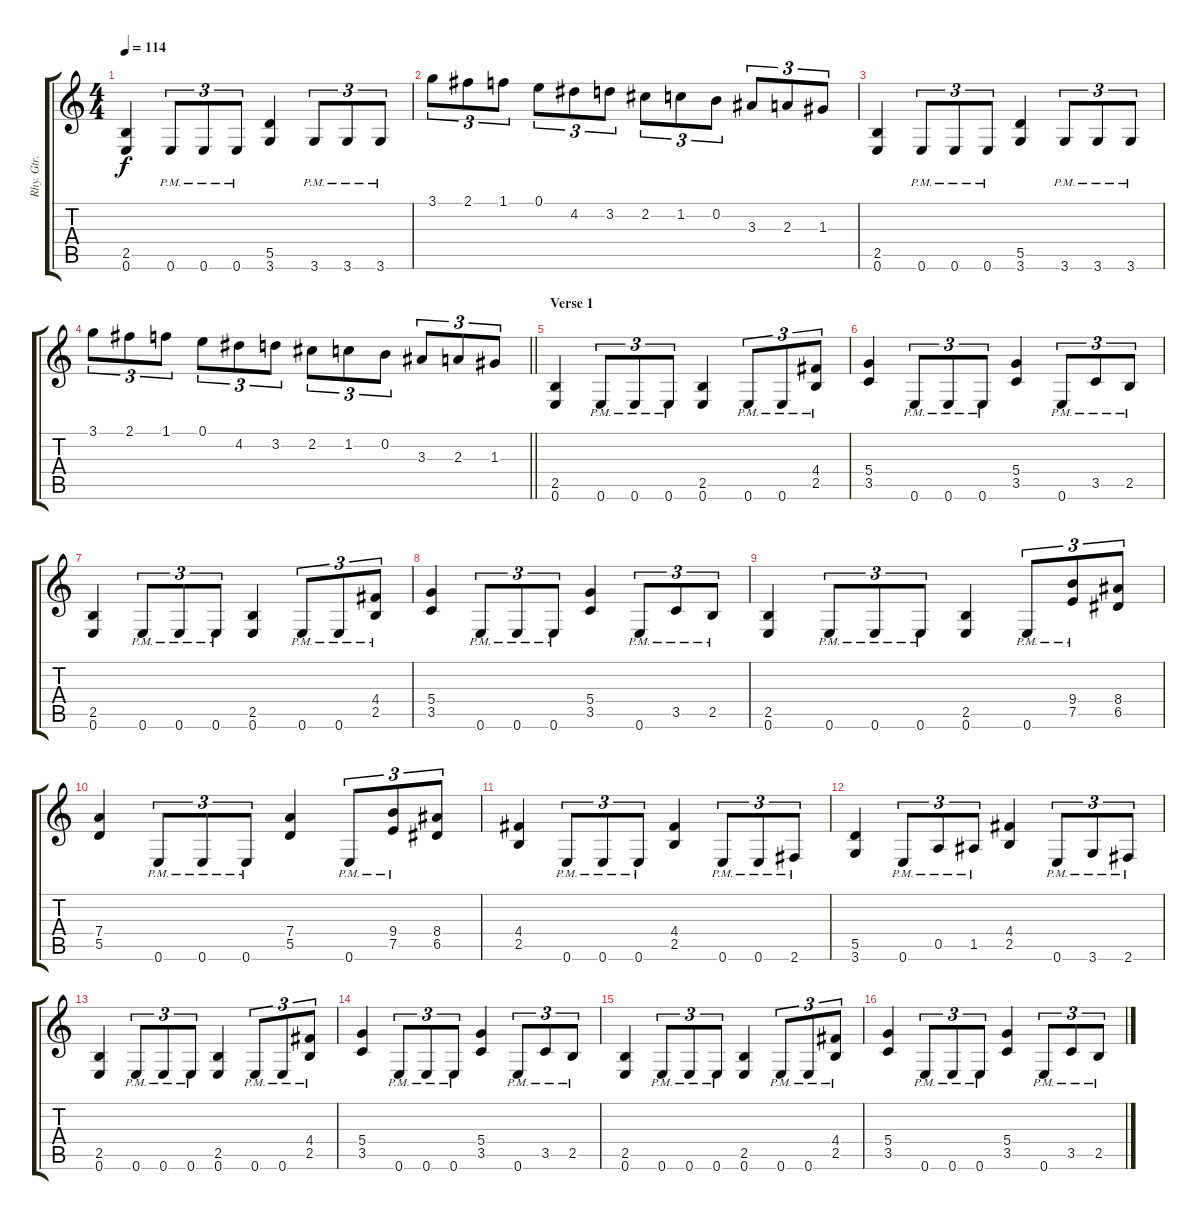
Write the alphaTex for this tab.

\track ("Rhy. Gtr. 1" "Rhy. Gtr. ") {instrument distortionguitar}
\staff {score tabs}
\tuning (E4 B3 G3 D3 A2 E2) {hide}
\ts (4 4)
\tempo 114
\clef g2
\ks c
(2.5 0.6).4{dy f} 0.6{pm}.8{tu (3 2)} 0.6{pm}.8{tu (3 2)} 0.6{pm}.8{tu (3 2)} (5.5 3.6).4 3.6{pm}.8{tu (3 2)} 3.6{pm}.8{tu (3 2)} 3.6{pm}.8{tu (3 2)} |
3.1.8{tu (3 2)} 2.1.8{tu (3 2)} 1.1.8{tu (3 2)} 0.1.8{tu (3 2)} 4.2.8{tu (3 2)} 3.2.8{tu (3 2)} 2.2.8{tu (3 2)} 1.2.8{tu (3 2)} 0.2.8{tu (3 2)} 3.3.8{tu (3 2)} 2.3.8{tu (3 2)} 1.3.8{tu (3 2)} |
(2.5 0.6).4 0.6{pm}.8{tu (3 2)} 0.6{pm}.8{tu (3 2)} 0.6{pm}.8{tu (3 2)} (5.5 3.6).4 3.6{pm}.8{tu (3 2)} 3.6{pm}.8{tu (3 2)} 3.6{pm}.8{tu (3 2)} |
\barLineRight lightlight
3.1.8{tu (3 2)} 2.1.8{tu (3 2)} 1.1.8{tu (3 2)} 0.1.8{tu (3 2)} 4.2.8{tu (3 2)} 3.2.8{tu (3 2)} 2.2.8{tu (3 2)} 1.2.8{tu (3 2)} 0.2.8{tu (3 2)} 3.3.8{tu (3 2)} 2.3.8{tu (3 2)} 1.3.8{tu (3 2)} |
\section ("" "Verse 1")
(2.5 0.6).4 0.6{pm}.8{tu (3 2)} 0.6{pm}.8{tu (3 2)} 0.6{pm}.8{tu (3 2)} (2.5 0.6).4 0.6{pm}.8{tu (3 2)} 0.6{pm}.8{tu (3 2)} (4.4{pm} 2.5{pm}).8{tu (3 2)} |
(5.4 3.5).4 0.6{pm}.8{tu (3 2)} 0.6{pm}.8{tu (3 2)} 0.6{pm}.8{tu (3 2)} (5.4 3.5).4 0.6{pm}.8{tu (3 2)} 3.5{pm}.8{tu (3 2)} 2.5{pm}.8{tu (3 2)} |
(2.5 0.6).4 0.6{pm}.8{tu (3 2)} 0.6{pm}.8{tu (3 2)} 0.6{pm}.8{tu (3 2)} (2.5 0.6).4 0.6{pm}.8{tu (3 2)} 0.6{pm}.8{tu (3 2)} (4.4{pm} 2.5{pm}).8{tu (3 2)} |
(5.4 3.5).4 0.6{pm}.8{tu (3 2)} 0.6{pm}.8{tu (3 2)} 0.6{pm}.8{tu (3 2)} (5.4 3.5).4 0.6{pm}.8{tu (3 2)} 3.5{pm}.8{tu (3 2)} 2.5{pm}.8{tu (3 2)} |
(2.5 0.6).4 0.6{pm}.8{tu (3 2)} 0.6{pm}.8{tu (3 2)} 0.6{pm}.8{tu (3 2)} (2.5 0.6).4 0.6{pm}.8{tu (3 2)} (9.4{pm} 7.5{pm}).8{tu (3 2)} (8.4 6.5).8{tu (3 2)} |
(7.4 5.5).4 0.6{pm}.8{tu (3 2)} 0.6{pm}.8{tu (3 2)} 0.6{pm}.8{tu (3 2)} (7.4 5.5).4 0.6{pm}.8{tu (3 2)} (9.4{pm} 7.5{pm}).8{tu (3 2)} (8.4 6.5).8{tu (3 2)} |
(4.4 2.5).4 0.6{pm}.8{tu (3 2)} 0.6{pm}.8{tu (3 2)} 0.6{pm}.8{tu (3 2)} (4.4 2.5).4 0.6{pm}.8{tu (3 2)} 0.6{pm}.8{tu (3 2)} 2.6{pm}.8{tu (3 2)} |
(5.5 3.6).4 0.6{pm}.8{tu (3 2)} 0.5{pm}.8{tu (3 2)} 1.5{pm}.8{tu (3 2)} (4.4 2.5).4 0.6{pm}.8{tu (3 2)} 3.6{pm}.8{tu (3 2)} 2.6{pm}.8{tu (3 2)} |
(2.5 0.6).4 0.6{pm}.8{tu (3 2)} 0.6{pm}.8{tu (3 2)} 0.6{pm}.8{tu (3 2)} (2.5 0.6).4 0.6{pm}.8{tu (3 2)} 0.6{pm}.8{tu (3 2)} (4.4{pm} 2.5{pm}).8{tu (3 2)} |
(5.4 3.5).4 0.6{pm}.8{tu (3 2)} 0.6{pm}.8{tu (3 2)} 0.6{pm}.8{tu (3 2)} (5.4 3.5).4 0.6{pm}.8{tu (3 2)} 3.5{pm}.8{tu (3 2)} 2.5{pm}.8{tu (3 2)} |
(2.5 0.6).4 0.6{pm}.8{tu (3 2)} 0.6{pm}.8{tu (3 2)} 0.6{pm}.8{tu (3 2)} (2.5 0.6).4 0.6{pm}.8{tu (3 2)} 0.6{pm}.8{tu (3 2)} (4.4{pm} 2.5{pm}).8{tu (3 2)} |
(5.4 3.5).4 0.6{pm}.8{tu (3 2)} 0.6{pm}.8{tu (3 2)} 0.6{pm}.8{tu (3 2)} (5.4 3.5).4 0.6{pm}.8{tu (3 2)} 3.5{pm}.8{tu (3 2)} 2.5{pm}.8{tu (3 2)}
